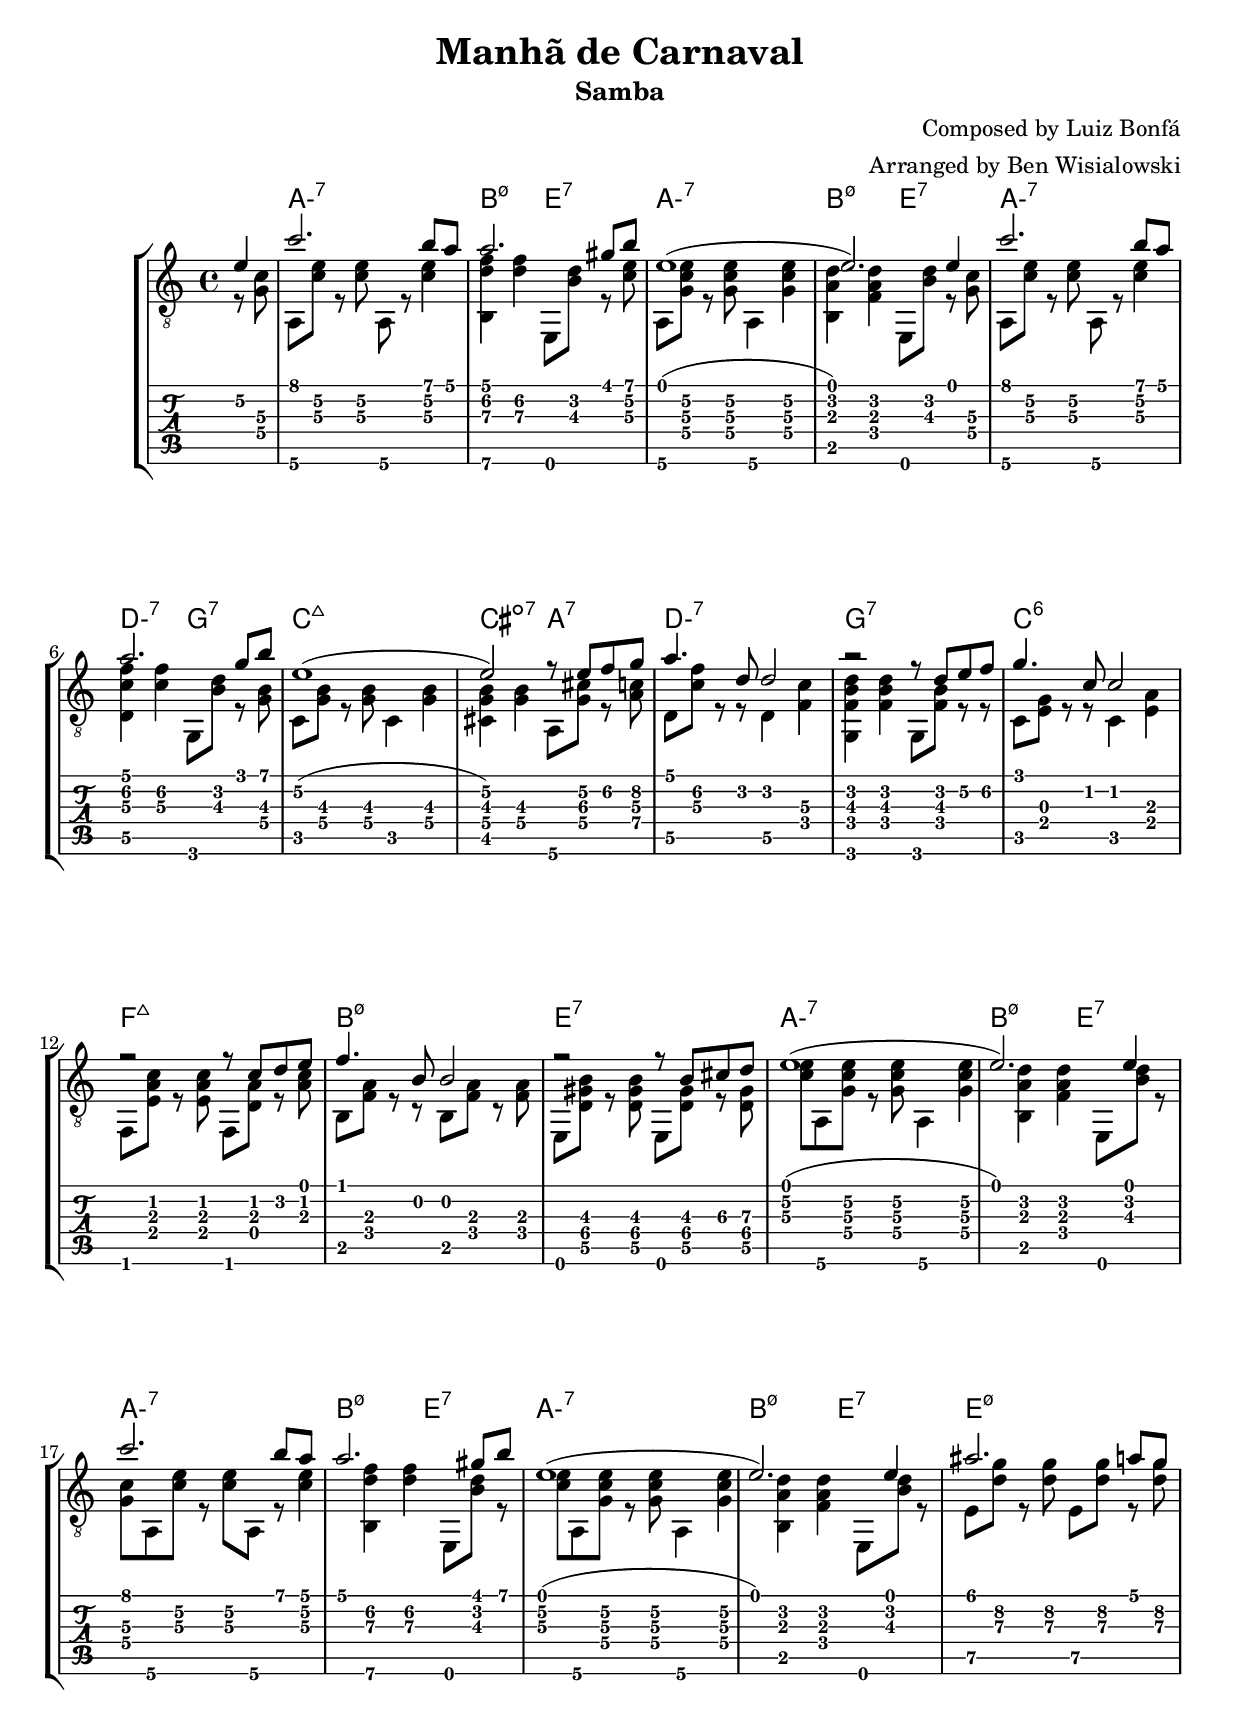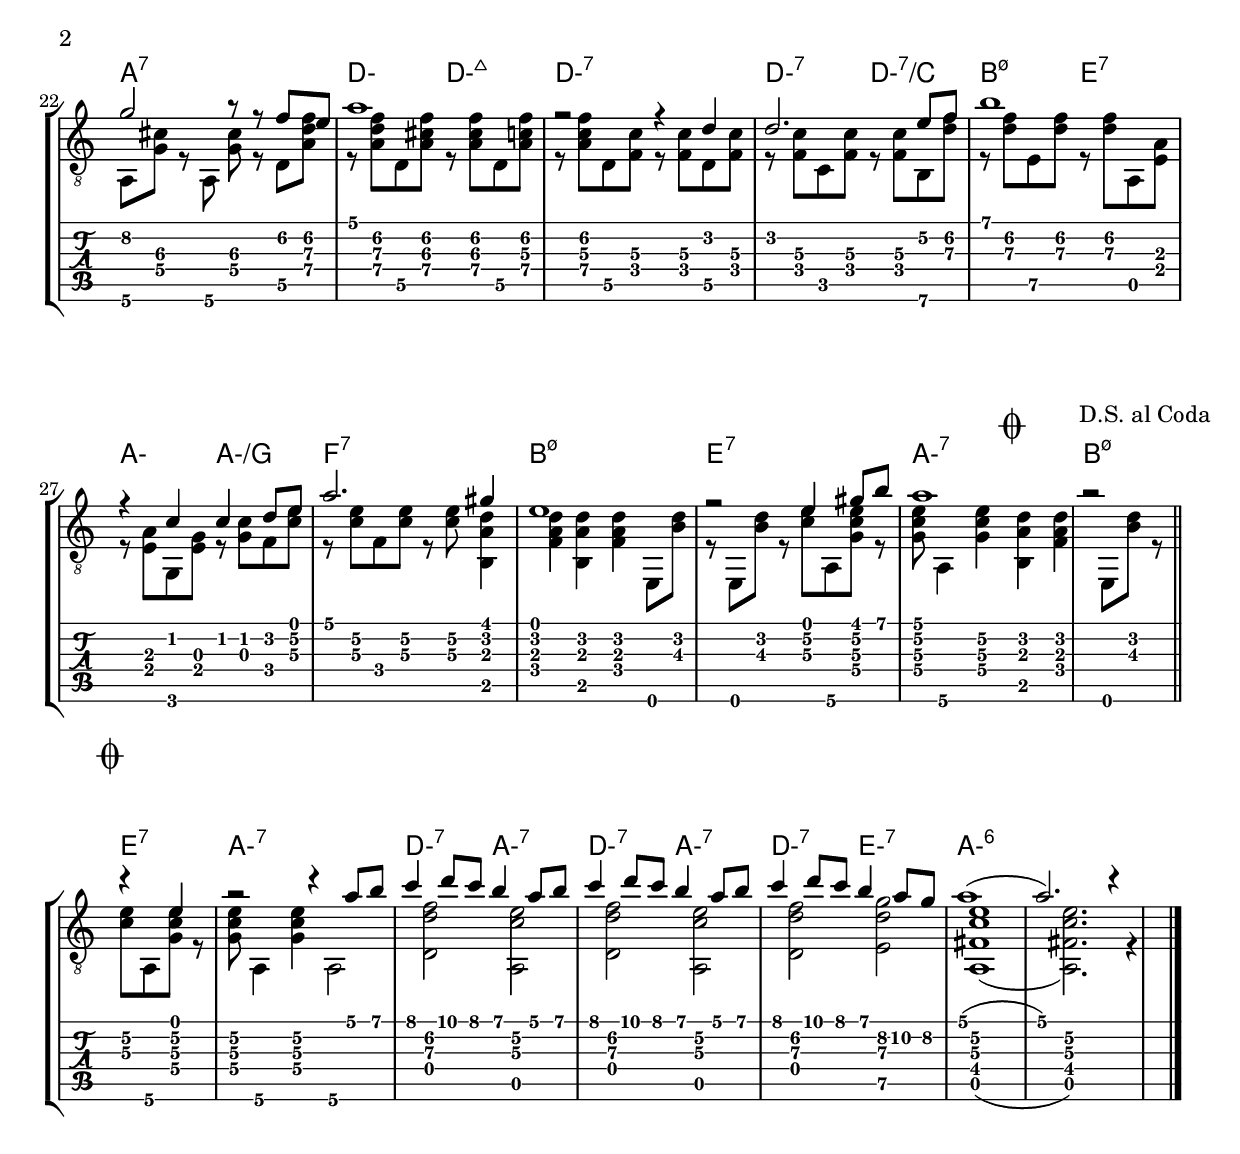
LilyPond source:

\version "2.20.0"

\header {
  title = "Manhã de Carnaval"
  subtitle = "Samba"
  composer = "Composed by Luiz Bonfá"
  arranger = "Arranged by Ben Wisialowski"
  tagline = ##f
}

aMelody  = { c''2. b'8 a' } % one measure
beMelody = { a'2. gis'8 b' } % one
dgMelody = { a'2. g'8 b' } % one
abeMelody = { e'1( e'2.) e'4 } % two
caMelody = { e'1\2( e'2\2) r8 e'\2 f'\2 g'\2 } % two
dMelody  = { a'4. d'8 d'2 } % one
gMelody  = { r2 r8 d' e'\2 f'\2 } % one
cMelody  = { g'4. c'8 c'2 } % one
fmajMelody  = { r2 r8 c' d' e' } % one
bMelody  = { f'4. b8 b2 } % one
eMelody  = { r2 r8 b\3 cis'\3 d'\3 }
eadMelody = { ais'2. a'8 g'8\2
              g'2\2 r8 r f'\2 e'\2
              a'1
              r2 r4 d'4}
dWalkMelody = { d'2. e'8\2 f'8\2 }
beHighMelody = { b'1 }
aWalkMelody = { r4 c' c' d'8 e' }
fMelody = { a'2. gis'4 }
beMelodyB = { e'1
              r2 e'4 gis'8 b'8 }
aEndMelody = { a'1 }
beEndMelody = { r2 r4 e' }
codaMelody = { r2 r4 a'8 b'
               c''4 d''8 c'' b'4 a'8 b'
               c''4 d''8 c'' b'4 a'8 b'
               c''4 d''8 c'' b'4 a'8\2 g'\2
               a'1
               ( a'2.) r4 }

melody = {
  \time 4/4
  \voiceOne
  \partial 4 e'4\2
  \aMelody
  \beMelody

  \abeMelody

  \aMelody
  \dgMelody
  \caMelody
  \dMelody
  \gMelody
  \cMelody
  \fmajMelody
  \bMelody
  \eMelody

  \abeMelody

  \aMelody
  \beMelody

  \abeMelody

  \eadMelody
  \dWalkMelody
  \beHighMelody
  \aWalkMelody
  \fMelody
  \beMelodyB

  \aEndMelody
  \beEndMelody

  \codaMelody

}

%% Samba Rhythm
%% (+) _ + _ + 3 _ 4 _ 1 _ 2 _ 3 + _ +

aHarmonyA = { <g\4 c'\3>8 % pickup
              a,8\6 <c'\3 e'\2> r <c'\3 e'\2>
              a,8\6 r <c'\3 e'\2>4 }
bHarmonyA = { <b,\6 d'\3 f'\2>4 <d'\3 f'\2> }
eHarmonyA = { e,8 <b\3 d'\2> r } % left off next pickup

aHarmonyB = { <c'\3 e'\2>8 % pickup
              a,8\6 <g c'\3 e'\2> r <g c'\3 e'\2>
              a,4\6 <g c'\3 e'\2> }
bHarmonyB = { <b, a d'>4 <f a d'> }
eHarmonyB = { \eHarmonyA }

dHarmony = { <d\5 c'\3 f'\2>4 <c'\3 f'\2> }
gHarmony = { g,8 <b\3 d'\2> r } % left off next pickup
cHarmony = { <g\4 b\3>8 % pickup
             c <g\4 b\3> r <g\4 b\3>
             c4 <g\4 b\3> }
cisHarmony = { <cis g\4 b\3>4 <g\4 b\3> }
amajHarmony = { a,8\6 <g\4 cis'\3> r } % left off next pickup
dHarmonyB = { <a\4 c'\3>8 % pickup
              d\5 <c'\3 f'\2> r r d4\5 <f\4 c'\3> } % abnormal rest due to playability
gHarmonyB = { <g, f b\3 d'\2>4 <f b\3 d'\2> g,8 <f b\3> r } % left off next pickup
cHarmonyB = { r8 % <e g> % pickup
              c <e g> r r c4 <e a> } % absnormal rest due to playability
%% Left off here
fmajHarmony = { f,8 <e a c'> r <e a c'> f, <d a> r <a c'> }
bHarmonyC = { b,8 <f a> r r b,8 <f a> r <f a> }
eHarmonyC = { e,8 <d\5 gis\4 b\3> r <d\5 gis\4 b\3> e, <d\5 gis\4> r <d\5 gis\4> }
eHarmonyD = { e8\5 <d'\3 g'\2> r <d'\3 g'\2> }
dWalkHarmony = { d8\5 <a\4 d'\3 f'\2> r <a\4 d'\3 f'\2>
                 d\5 <a\4 cis'\3 f'\2> r <a\4 cis'\3 f'\2>
                 d\5 <a\4 c'\3 f'\2> r <a\4 c'\3 f'\2>
                 d\5 <f c'\3> r <f c'\3> }
dRootWalkHarmony = { d\5 <f c'\3> r <f c'\3>
                     c <f c'\3> r <f c'\3> }
beHighHarmony = { b,8\6 <d'\3 f'\2> r <d'\3 f'\2>
                  e\5   <d'\3 f'\2> r <d'\3 f'\2> }
aWalkHarmony = { a,8 <e a> r <e a>
                 g, <e g> r <g c'> }
fHarmony = { f <c'\3 e'\2> r <c'\3 e'\2> }
codaHarmony = { \aHarmonyB a,2\6
                <d d'\3 f'\2> <a, c'\3 e'\2>
                <d d'\3 f'\2> <a, c'\3 e'\2>
                <d d'\3 f'\2> <e\5 d'\3 g'\2>
                <a, fis c'\3 e'\2>1
                ( <a, fis c'\3 e'\2>2.) r4 }

harmony = {
  \time 4/4
  \voiceTwo
  \partial 4 r8 % picked up in next measure
  \aHarmonyA
  \bHarmonyA \eHarmonyA

  \aHarmonyB
  \bHarmonyB \eHarmonyB

  \aHarmonyA
  \dHarmony \gHarmony
  \cHarmony
  \cisHarmony \amajHarmony
  \dHarmonyB
  \gHarmonyB
  \cHarmonyB
  \fmajHarmony
  \bHarmonyC
  \eHarmonyC

  \aHarmonyB
  \bHarmonyB \eHarmonyB

  \aHarmonyA
  \bHarmonyA \eHarmonyA

  \aHarmonyB
  \bHarmonyB \eHarmonyB

  \eHarmonyD \eHarmonyD
  \amajHarmony \amajHarmony
  \dWalkHarmony
  \dRootWalkHarmony
  \beHighHarmony
  \aWalkHarmony
  \fHarmony \fHarmony

  \bHarmonyB \bHarmonyB
  \eHarmonyB \eHarmonyA

  \aHarmonyB

  \once \override Score.RehearsalMark.extra-offset = #'( 0 . 1 )
  \once \override Score.RehearsalMark.font-size = #2
  \mark \markup { \musicglyph #"scripts.coda" }

  \once \override TextScript.extra-offset = #'( 6.0 . 6.0 )
  <>^\markup { \center-column { "D.S. al Coda" } }

  \bHarmonyB \eHarmonyB

  \bar "||" \break

  \once \override Score.RehearsalMark.extra-offset = #'( 0 . 6 )
  \once \override Score.RehearsalMark.font-size = #2
  \mark \markup { \musicglyph #"scripts.coda" }

  \codaHarmony

  \bar "|."
}

beChords = \chordmode { b2:m7.5- e:7 } % TODO e:m7 -> e minor 7 flat 9
beChordsLong = \chordmode { b1:m7.5- e:7 } % TODO e:m7 -> e minor 7 flat 9
chordsA = \chordmode { a1:m7 \beChords }
chordsB = \chordmode { a1:m7
                       d2:m7 g2:7
                       c1:maj7
                       cis2:dim7 a2:7
                       d1:m7
                       g:7
                       c:6
                       f:maj7
                       \beChordsLong } % TODO e:m7 -> e minor 7 flat 9
chordsC = \chordmode { e1:m7.5-
                       a:7 }
%% just coincidence that this ended up being D, it is for the chord of d minor
chordsDWalk = \chordmode { d2:m d2:m7+
                           d1:m7 }
chordsDRootWalk = \chordmode { d2:m7 d:m7/c }
chordsARootWalk = \chordmode { a2:m a:m/g }
chordsF = \chordmode { f1:7 }
codaChords = \chordmode { a1:m7
                          d2:m7 a:m7
                          d:m7 a:m7
                          d:m7 e:m7
                          a1:m6 }

harmonyChords = {
  \set minorChordModifier = \markup { "-" }
  \partial 4 s4
  \chordsA
  \chordsA
  \chordsB
  \chordsA
  \chordsA
  \chordsA
  \chordsC
  \chordsDWalk
  \chordsDRootWalk
  \beChords
  \chordsARootWalk
  \chordsF
  \beChordsLong
  \chordsA
  \codaChords
}


\score {
  \layout { \omit Voice.StringNumber }
  <<
    \new StaffGroup = "tab with traditional" <<
      \new ChordNames {
        \harmonyChords
      }
      \new Staff = "guitar traditional" <<
        \clef "treble_8"
        \context Voice = "melody" \melody
        \context Voice = "harmony" \harmony
      >>
      \new TabStaff = "guitar tab" <<
        \context TabVoice = "melody" \melody
        \context TabVoice = "harmony" \harmony
      >>
    >>
  >>
}